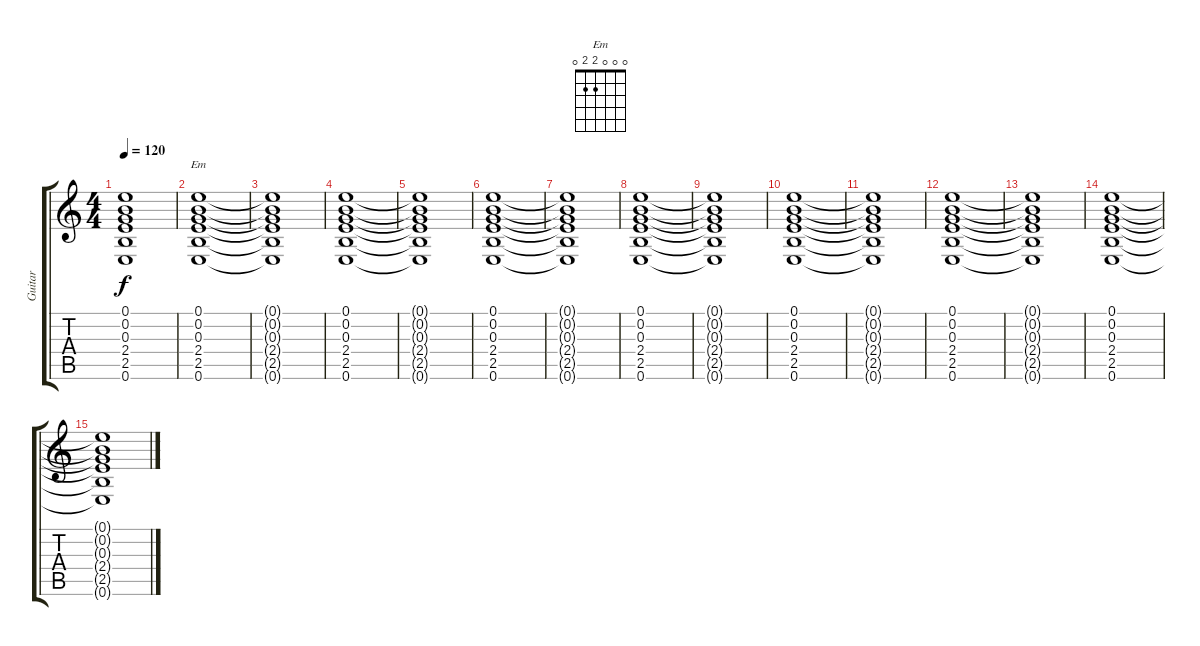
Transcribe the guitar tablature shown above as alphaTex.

\track ("Guitar" "Guitar") {instrument distortionguitar}
\staff {score tabs}
\tuning (E4 B3 G3 D3 A2 E2) {hide}
\chord ("Em" 0 0 0 2 2 0)
\ts (4 4)
\tempo 120
\clef g2
\ks c
(0.1{t} 0.2{t} 0.3{t} 2.4{t} 2.5{t} 0.6{t}).1{dy f} |
(0.1 0.2 0.3 2.4 2.5 0.6).1{ch "Em"} |
(0.1{t} 0.2{t} 0.3{t} 2.4{t} 2.5{t} 0.6{t}).1 |
(0.1 0.2 0.3 2.4 2.5 0.6).1 |
(0.1{t} 0.2{t} 0.3{t} 2.4{t} 2.5{t} 0.6{t}).1 |
(0.1 0.2 0.3 2.4 2.5 0.6).1 |
(0.1{t} 0.2{t} 0.3{t} 2.4{t} 2.5{t} 0.6{t}).1 |
(0.1 0.2 0.3 2.4 2.5 0.6).1 |
(0.1{t} 0.2{t} 0.3{t} 2.4{t} 2.5{t} 0.6{t}).1 |
(0.1 0.2 0.3 2.4 2.5 0.6).1 |
(0.1{t} 0.2{t} 0.3{t} 2.4{t} 2.5{t} 0.6{t}).1 |
(0.1 0.2 0.3 2.4 2.5 0.6).1 |
(0.1{t} 0.2{t} 0.3{t} 2.4{t} 2.5{t} 0.6{t}).1 |
(0.1 0.2 0.3 2.4 2.5 0.6).1 |
(0.1{t} 0.2{t} 0.3{t} 2.4{t} 2.5{t} 0.6{t}).1
